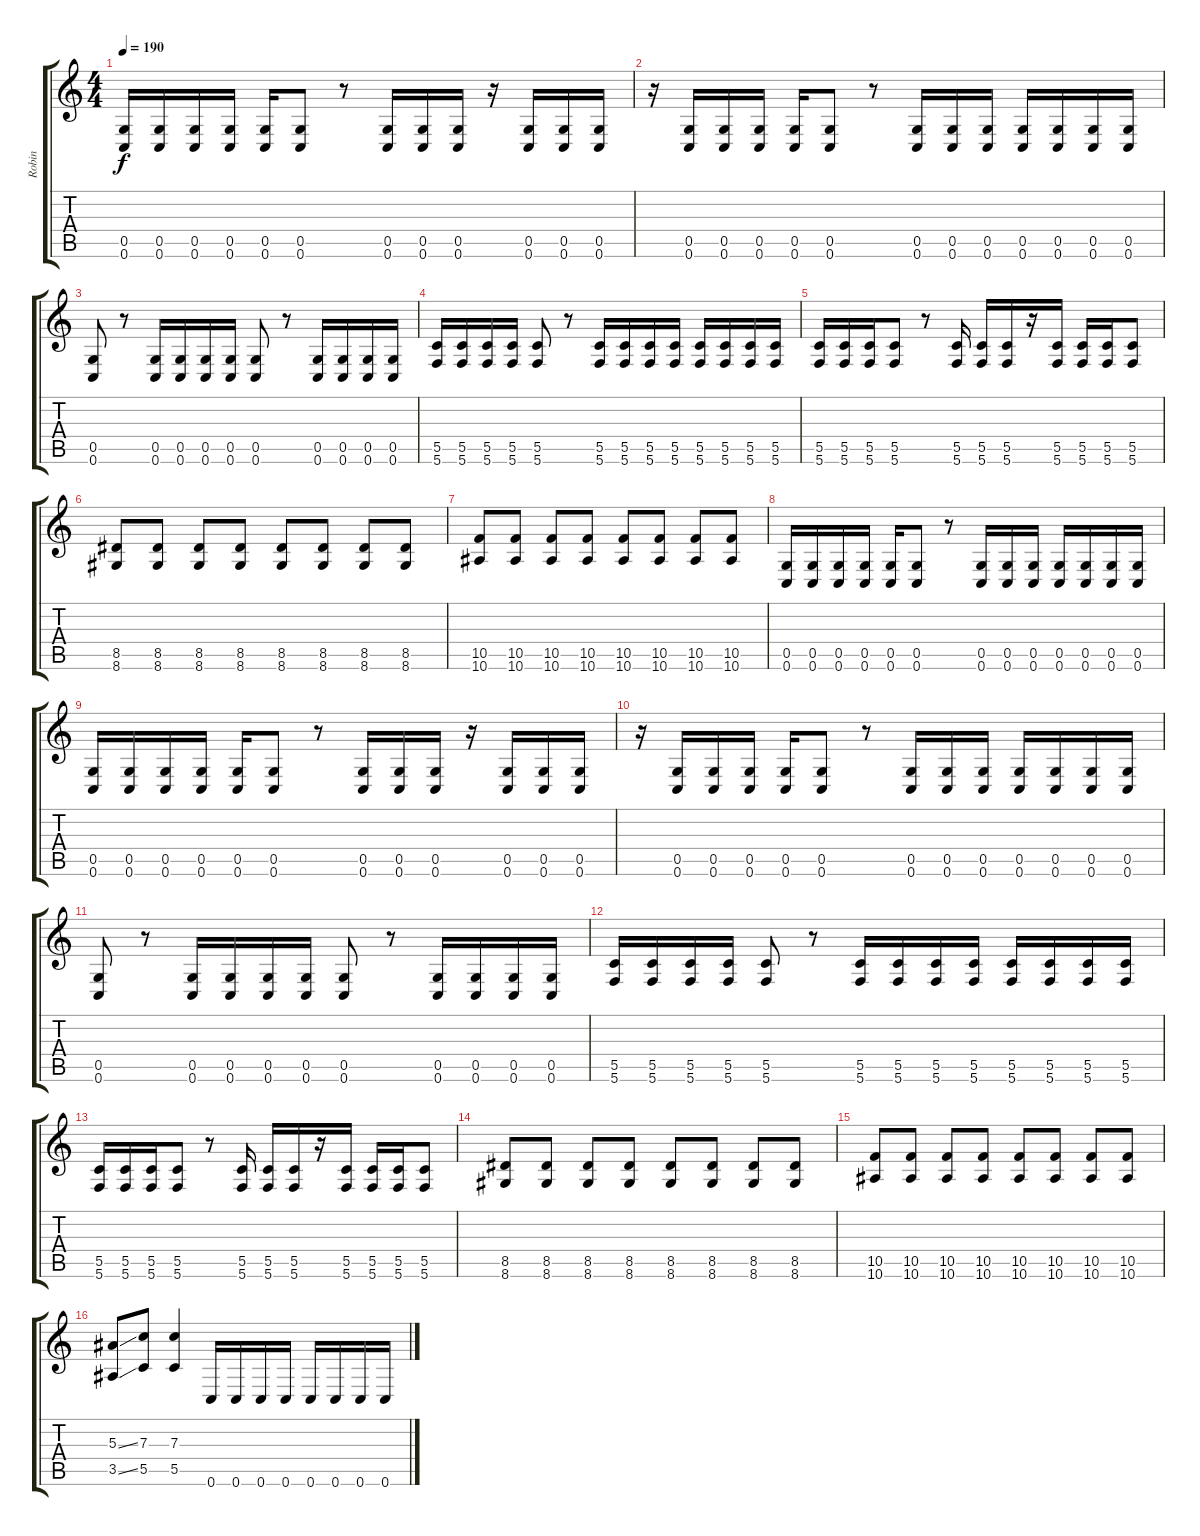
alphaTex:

\track ("Robin" "Robin") {instrument distortionguitar}
\staff {score tabs}
\tuning (D4 A3 F3 C3 G2 C2) {hide}
\ts (4 4)
\tempo 190
\clef g2
\ks c
(0.5 0.6).16{dy f} (0.5 0.6).16 (0.5 0.6).16 (0.5 0.6).16 (0.5 0.6).16 (0.5 0.6).8 r.8 (0.5 0.6).16 (0.5 0.6).16 (0.5 0.6).16 r.16 (0.5 0.6).16 (0.5 0.6).16 (0.5 0.6).16 |
r.16 (0.5 0.6).16 (0.5 0.6).16 (0.5 0.6).16 (0.5 0.6).16 (0.5 0.6).8 r.8 (0.5 0.6).16 (0.5 0.6).16 (0.5 0.6).16 (0.5 0.6).16 (0.5 0.6).16 (0.5 0.6).16 (0.5 0.6).16 |
(0.5 0.6).8 r.8 (0.5 0.6).16 (0.5 0.6).16 (0.5 0.6).16 (0.5 0.6).16 (0.5 0.6).8 r.8 (0.5 0.6).16 (0.5 0.6).16 (0.5 0.6).16 (0.5 0.6).16 |
(5.5 5.6).16 (5.5 5.6).16 (5.5 5.6).16 (5.5 5.6).16 (5.5 5.6).8 r.8 (5.5 5.6).16 (5.5 5.6).16 (5.5 5.6).16 (5.5 5.6).16 (5.5 5.6).16 (5.5 5.6).16 (5.5 5.6).16 (5.5 5.6).16 |
(5.5 5.6).16 (5.5 5.6).16 (5.5 5.6).16 (5.5 5.6).8 r.8 (5.5 5.6).16 (5.5 5.6).16 (5.5 5.6).16 r.16 (5.5 5.6).16 (5.5 5.6).16 (5.5 5.6).16 (5.5 5.6).8 |
(8.5 8.6).8 (8.5 8.6).8 (8.5 8.6).8 (8.5 8.6).8 (8.5 8.6).8 (8.5 8.6).8 (8.5 8.6).8 (8.5 8.6).8 |
(10.5 10.6).8 (10.5 10.6).8 (10.5 10.6).8 (10.5 10.6).8 (10.5 10.6).8 (10.5 10.6).8 (10.5 10.6).8 (10.5 10.6).8 |
(0.5 0.6).16 (0.5 0.6).16 (0.5 0.6).16 (0.5 0.6).16 (0.5 0.6).16 (0.5 0.6).8 r.8 (0.5 0.6).16 (0.5 0.6).16 (0.5 0.6).16 (0.5 0.6).16 (0.5 0.6).16 (0.5 0.6).16 (0.5 0.6).16 |
(0.5 0.6).16 (0.5 0.6).16 (0.5 0.6).16 (0.5 0.6).16 (0.5 0.6).16 (0.5 0.6).8 r.8 (0.5 0.6).16 (0.5 0.6).16 (0.5 0.6).16 r.16 (0.5 0.6).16 (0.5 0.6).16 (0.5 0.6).16 |
r.16 (0.5 0.6).16 (0.5 0.6).16 (0.5 0.6).16 (0.5 0.6).16 (0.5 0.6).8 r.8 (0.5 0.6).16 (0.5 0.6).16 (0.5 0.6).16 (0.5 0.6).16 (0.5 0.6).16 (0.5 0.6).16 (0.5 0.6).16 |
(0.5 0.6).8 r.8 (0.5 0.6).16 (0.5 0.6).16 (0.5 0.6).16 (0.5 0.6).16 (0.5 0.6).8 r.8 (0.5 0.6).16 (0.5 0.6).16 (0.5 0.6).16 (0.5 0.6).16 |
(5.5 5.6).16 (5.5 5.6).16 (5.5 5.6).16 (5.5 5.6).16 (5.5 5.6).8 r.8 (5.5 5.6).16 (5.5 5.6).16 (5.5 5.6).16 (5.5 5.6).16 (5.5 5.6).16 (5.5 5.6).16 (5.5 5.6).16 (5.5 5.6).16 |
(5.5 5.6).16 (5.5 5.6).16 (5.5 5.6).16 (5.5 5.6).8 r.8 (5.5 5.6).16 (5.5 5.6).16 (5.5 5.6).16 r.16 (5.5 5.6).16 (5.5 5.6).16 (5.5 5.6).16 (5.5 5.6).8 |
(8.5 8.6).8 (8.5 8.6).8 (8.5 8.6).8 (8.5 8.6).8 (8.5 8.6).8 (8.5 8.6).8 (8.5 8.6).8 (8.5 8.6).8 |
(10.5 10.6).8 (10.5 10.6).8 (10.5 10.6).8 (10.5 10.6).8 (10.5 10.6).8 (10.5 10.6).8 (10.5 10.6).8 (10.5 10.6).8 |
(5.3{ss} 3.5{ss}).8 (7.3 5.5).8 (7.3 5.5).4 0.6.16 0.6.16 0.6.16 0.6.16 0.6.16 0.6.16 0.6.16 0.6.16
